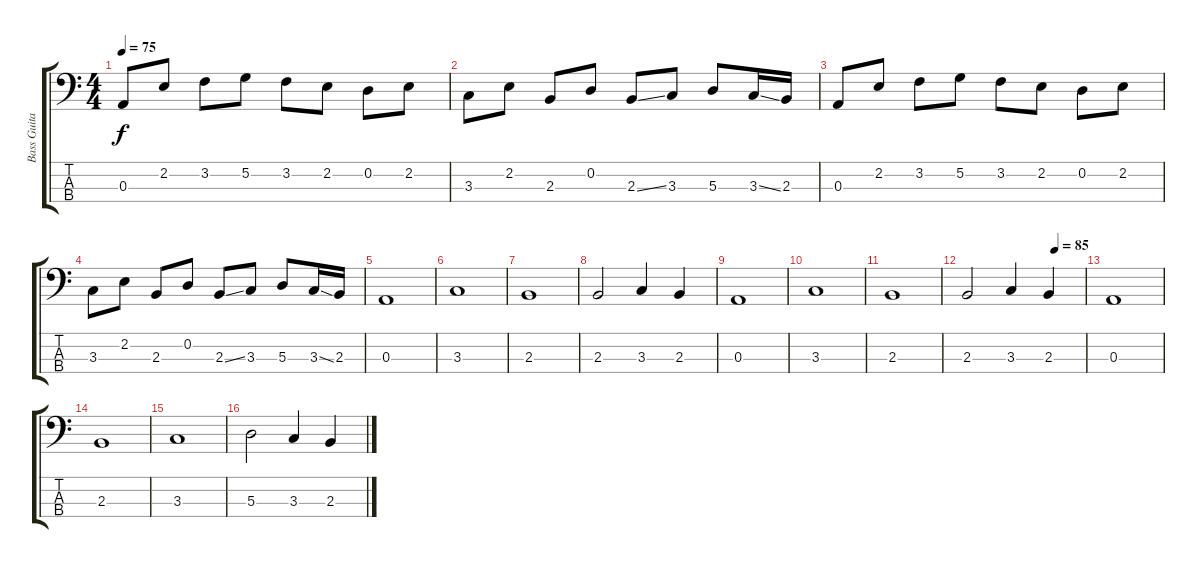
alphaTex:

\track ("Bass Guitar" "Bass Guita") {instrument electricbassfinger}
\staff {score tabs}
\tuning (G2 D2 A1 E1) {hide}
\ts (4 4)
\tempo 75
\clef f4
\ks c
0.3.8{dy f} 2.2.8 3.2.8 5.2.8 3.2.8 2.2.8 0.2.8 2.2.8 |
3.3.8 2.2.8 2.3.8 0.2.8 2.3{ss}.8 3.3.8 5.3.8 3.3{ss}.16 2.3.16 |
0.3.8 2.2.8 3.2.8 5.2.8 3.2.8 2.2.8 0.2.8 2.2.8 |
3.3.8 2.2.8 2.3.8 0.2.8 2.3{ss}.8 3.3.8 5.3.8 3.3{ss}.16 2.3.16 |
0.3.1 |
3.3.1 |
2.3.1 |
2.3.2 3.3.4 2.3.4 |
0.3.1 |
3.3.1 |
2.3.1 |
\tempo (85 0.75)
2.3.2 3.3.4 2.3.4 |
0.3.1 |
2.3.1 |
3.3.1 |
5.3.2 3.3.4 2.3.4
